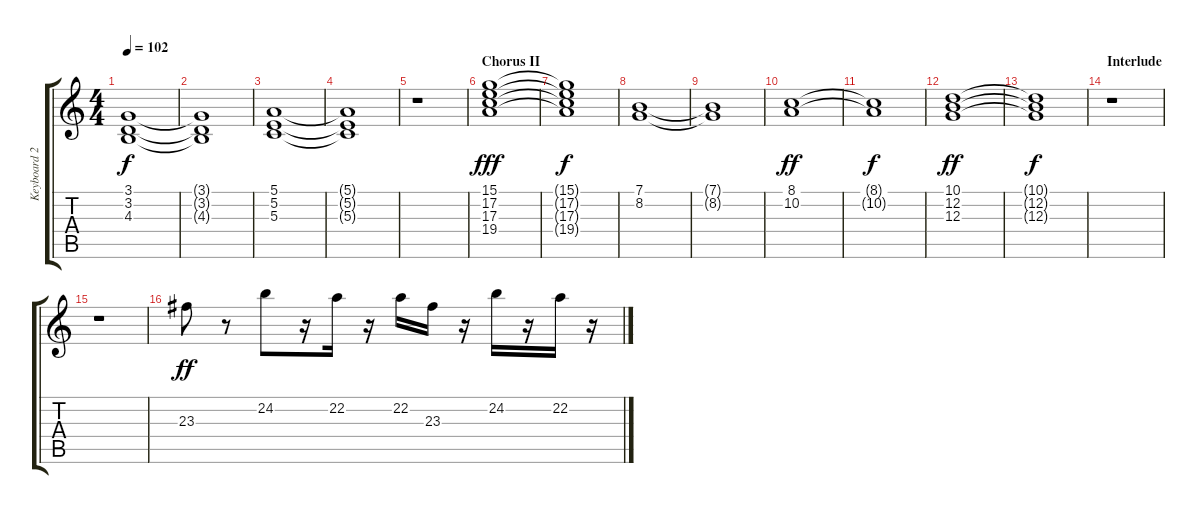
\track ("Keyboard 2" "Keyboard 2") {instrument pad2warm}
\staff {score tabs}
\tuning (E4 B3 G3 D3 A2 E2) {hide}
\ts (4 4)
\tempo 102
\clef g2
\ks c
(3.1 3.2 4.3).1{dy f} |
(3.1{t} 3.2{t} 4.3{t}).1 |
(5.1 5.2 5.3).1 |
(5.1{t} 5.2{t} 5.3{t}).1 |
r.1 |
\section ("" "Chorus II")
(15.1 17.2 17.3 19.4).1{dy fff} |
(15.1{t} 17.2{t} 17.3{t} 19.4{t}).1{dy f} |
(7.1 8.2).1 |
(7.1{t} 8.2{t}).1 |
(8.1 10.2).1{dy ff} |
(8.1{t} 10.2{t}).1{dy f} |
(10.1 12.2 12.3).1{dy ff} |
(10.1{t} 12.2{t} 12.3{t}).1{dy f} |
\section ("" "Interlude")
r.1 |
r.1 |
23.3.8{dy ff instrument electricguitarclean} r.8 24.2.8 r.16 22.2.16 r.16 22.2.16 23.3.16 r.16 24.2.16 r.16 22.2.16 r.16
